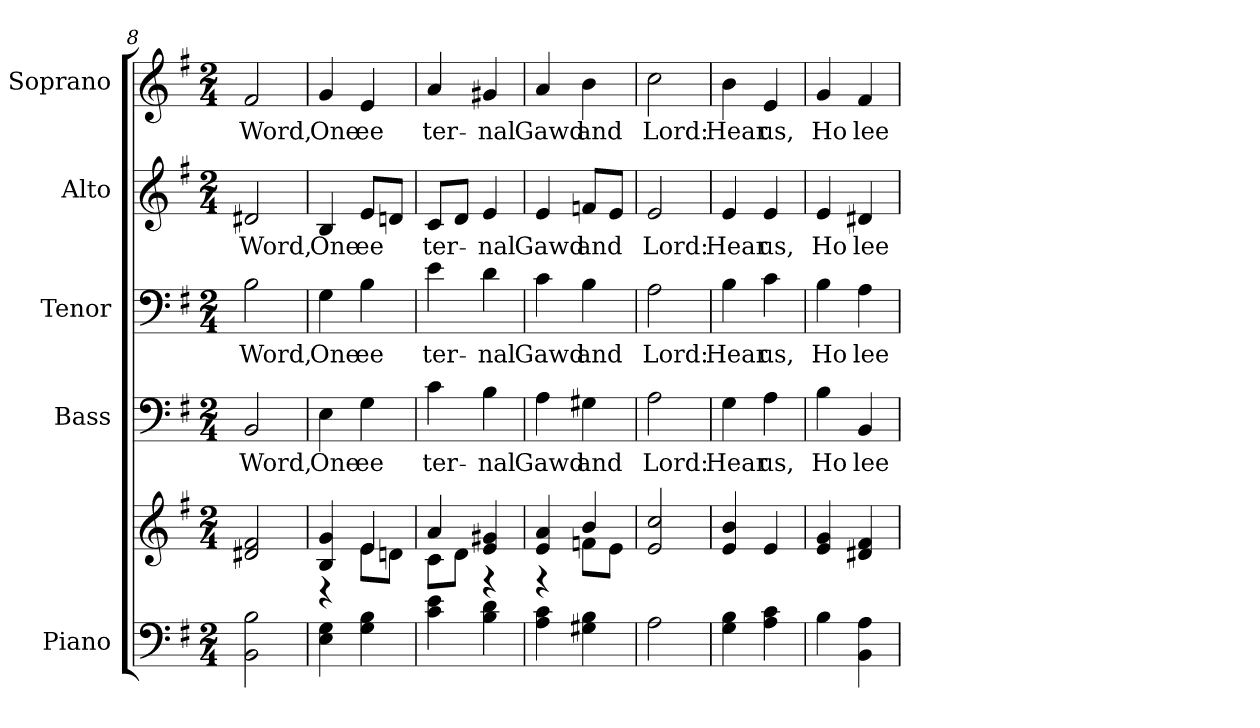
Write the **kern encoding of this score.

**kern	**kern	**kern	**text	**kern	**text	**kern	**text	**kern	**text
*part5	*part5	*part4	*part4	*part3	*part3	*part2	*part2	*part1	*part1
*staff6	*staff5	*staff4	*staff4	*staff3	*staff3	*staff2	*staff2	*staff1	*staff1
*I"Piano	*	*I"Bass	*	*I"Tenor	*	*I"Alto	*	*I"Soprano	*
*I'Pno.	*	*I'B.	*	*I'T.	*	*I'A.	*	*I'S.	*
*clefF4	*clefG2	*clefF4	*	*clefF4	*	*clefG2	*	*clefG2	*
*k[f#]	*k[f#]	*k[f#]	*	*k[f#]	*	*k[f#]	*	*k[f#]	*
*G:	*G:	*G:	*	*G:	*	*G:	*	*G:	*
*M2/4	*M2/4	*M2/4	*	*M2/4	*	*M2/4	*	*M2/4	*
=8	=8	=8	=8	=8	=8	=8	=8	=8	=8
!	!	!	!LO:LY:b:color=#000000	!	!	!	!	!	!
!	!	!	!	!	!LO:LY:b:color=#000000	!	!	!	!
!	!	!	!	!	!	!	!LO:LY:b:color=#000000	!	!
!	!	!	!	!	!	!	!	!	!LO:LY:b:color=#000000
2BBi\ 2Bi	2d#Xi/ 2f#i	2BBi/	Word,	2Bi\	Word,	2d#Xi/	Word,	2f#i/	Word,
=9	=9	=9	=9	=9	=9	=9	=9	=9	=9
*	*^	*	*	*	*	*	*	*	*
!	!	!	!	!LO:LY:b:color=#000000	!	!	!	!	!	!
!	!	!	!	!	!	!LO:LY:b:color=#000000	!	!	!	!
!	!	!	!	!	!	!	!	!LO:LY:b:color=#000000	!	!
!	!	!	!	!	!	!	!	!	!	!LO:LY:b:color=#000000
4Ei\ 4Gi	4Bi/ 4gi	4r	4Ei\	One	4Gi\	One	4Bi/	One	4gi/	One
!	!	!	!	!LO:LY:b:color=#000000	!	!	!	!	!	!
!	!	!	!	!	!	!LO:LY:b:color=#000000	!	!	!	!
!	!	!	!	!	!	!	!	!LO:LY:b:color=#000000	!	!
!	!	!	!	!	!	!	!	!	!	!LO:LY:b:color=#000000
4Gi\ 4Bi	4ei/	8ei\L	4Gi\	ee	4Bi\	ee	8ei/L	ee	4ei/	ee
.	.	8dni\J	.	.	.	.	8dni/J	.	.	.
!!LO:PB:g=z
=10	=10	=10	=10	=10	=10	=10	=10	=10	=10	=10
!	!	!	!	!LO:LY:b:color=#000000	!	!	!	!	!	!
!	!	!	!	!	!	!LO:LY:b:color=#000000	!	!	!	!
!	!	!	!	!	!	!	!	!LO:LY:b:color=#000000	!	!
!	!	!	!	!	!	!	!	!	!	!LO:LY:b:color=#000000
4ci\ 4ei	4ai/	8ci\L	4ci\	ter-	4ei\	ter-	8ci/L	ter-	4ai/	ter-
.	.	8di\J	.	.	.	.	8di/J	.	.	.
!	!	!	!	!LO:LY:b:color=#000000	!	!	!	!	!	!
!	!	!	!	!	!	!LO:LY:b:color=#000000	!	!	!	!
!	!	!	!	!	!	!	!	!LO:LY:b:color=#000000	!	!
!	!	!	!	!	!	!	!	!	!	!LO:LY:b:color=#000000
4Bi\ 4di	4ei/ 4g#Xi	4r	4Bi\	-nal	4di\	-nal	4ei/	-nal	4g#Xi/	-nal
=11	=11	=11	=11	=11	=11	=11	=11	=11	=11	=11
!	!	!	!	!LO:LY:b:color=#000000	!	!	!	!	!	!
!	!	!	!	!	!	!LO:LY:b:color=#000000	!	!	!	!
!	!	!	!	!	!	!	!	!LO:LY:b:color=#000000	!	!
!	!	!	!	!	!	!	!	!	!	!LO:LY:b:color=#000000
4Ai\ 4ci	4ei/ 4ai	4r	4Ai\	Gawd	4ci\	Gawd	4ei/	Gawd	4ai/	Gawd
!	!	!	!	!LO:LY:b:color=#000000	!	!	!	!	!	!
!	!	!	!	!	!	!LO:LY:b:color=#000000	!	!	!	!
!	!	!	!	!	!	!	!	!LO:LY:b:color=#000000	!	!
!	!	!	!	!	!	!	!	!	!	!LO:LY:b:color=#000000
4G#Xi\ 4Bi	4bi/	8fni\L	4G#Xi\	and	4Bi\	and	8fni/L	and	4bi\	and
.	.	8ei\J	.	.	.	.	8ei/J	.	.	.
*	*v	*v	*	*	*	*	*	*	*	*
=12	=12	=12	=12	=12	=12	=12	=12	=12	=12
*	*^	*	*	*	*	*	*	*	*
!	!	!	!	!LO:LY:b:color=#000000	!	!	!	!	!	!
*	*v	*v	*	*	*	*	*	*	*	*
*	*^	*	*	*	*	*	*	*	*
!	!	!	!	!	!	!LO:LY:b:color=#000000	!	!	!	!
*	*v	*v	*	*	*	*	*	*	*	*
*	*^	*	*	*	*	*	*	*	*
!	!	!	!	!	!	!	!	!LO:LY:b:color=#000000	!	!
*	*v	*v	*	*	*	*	*	*	*	*
*	*^	*	*	*	*	*	*	*	*
!	!	!	!	!	!	!	!	!	!	!LO:LY:b:color=#000000
*	*v	*v	*	*	*	*	*	*	*	*
2Ai\	2ei/ 2cci	2Ai\	Lord:	2Ai\	Lord:	2ei/	Lord:	2cci\	Lord:
!!LO:PB:g=z
=13	=13	=13	=13	=13	=13	=13	=13	=13	=13
!	!	!	!LO:LY:b:color=#000000	!	!	!	!	!	!
!	!	!	!	!	!LO:LY:b:color=#000000	!	!	!	!
!	!	!	!	!	!	!	!LO:LY:b:color=#000000	!	!
!	!	!	!	!	!	!	!	!	!LO:LY:b:color=#000000
4Gi\ 4Bi	4ei/ 4bi	4Gi\	Hear	4Bi\	Hear	4ei/	Hear	4bi\	Hear
!	!	!	!LO:LY:b:color=#000000	!	!	!	!	!	!
!	!	!	!	!	!LO:LY:b:color=#000000	!	!	!	!
!	!	!	!	!	!	!	!LO:LY:b:color=#000000	!	!
!	!	!	!	!	!	!	!	!	!LO:LY:b:color=#000000
4Ai\ 4ci	4ei/	4Ai\	us,	4ci\	us,	4ei/	us,	4ei/	us,
=14	=14	=14	=14	=14	=14	=14	=14	=14	=14
!	!	!	!LO:LY:b:color=#000000	!	!	!	!	!	!
!	!	!	!	!	!LO:LY:b:color=#000000	!	!	!	!
!	!	!	!	!	!	!	!LO:LY:b:color=#000000	!	!
!	!	!	!	!	!	!	!	!	!LO:LY:b:color=#000000
4Bi\	4ei/ 4gi	4Bi\	Ho	4Bi\	Ho	4ei/	Ho	4gi/	Ho
!	!	!	!LO:LY:b:color=#000000	!	!	!	!	!	!
!	!	!	!	!	!LO:LY:b:color=#000000	!	!	!	!
!	!	!	!	!	!	!	!LO:LY:b:color=#000000	!	!
!	!	!	!	!	!	!	!	!	!LO:LY:b:color=#000000
4BBi\ 4Ai	4d#Xi/ 4f#i	4BBi/	lee	4Ai\	lee	4d#Xi/	lee	4f#i/	lee
=	=	=	=	=	=	=	=	=	=
*-	*-	*-	*-	*-	*-	*-	*-	*-	*-
